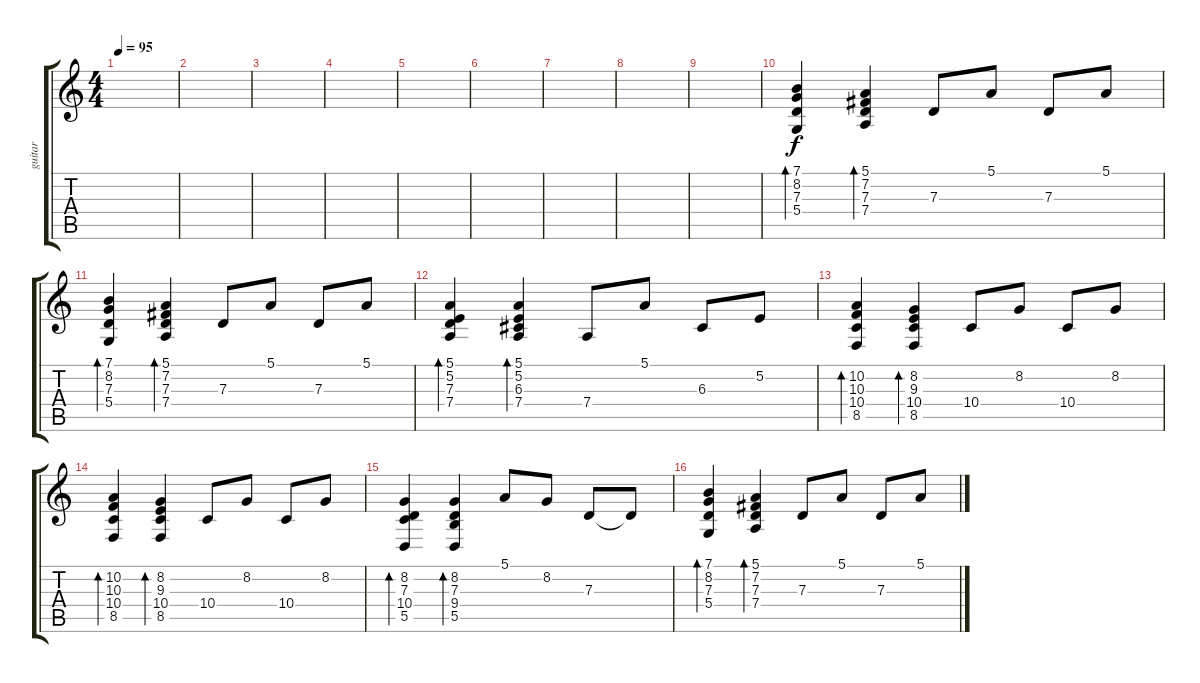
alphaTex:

\track ("guitar" "guitar") {instrument harpsichord}
\staff {score tabs}
\tuning (E4 B3 G3 D3 A2 E2) {hide}
\ts (4 4)
\tempo 95
\clef g2
\ks c
|
|
|
|
|
|
|
|
|
(7.1 8.2 7.3 5.4).4{bd 480} (5.1 7.2 7.3 7.4).4{bd 480} 7.3.8 5.1.8 7.3.8 5.1.8 |
(7.1 8.2 7.3 5.4).4{bd 480} (5.1 7.2 7.3 7.4).4{bd 480} 7.3.8 5.1.8 7.3.8 5.1.8 |
(5.1 5.2 7.3 7.4).4{bd 480} (5.1 5.2 6.3 7.4).4{bd 480} 7.4.8 5.1.8 6.3.8 5.2.8 |
(10.2 10.3 10.4 8.5).4{bd 480} (8.2 9.3 10.4 8.5).4{bd 480} 10.4.8 8.2.8 10.4.8 8.2.8 |
(10.2 10.3 10.4 8.5).4{bd 480} (8.2 9.3 10.4 8.5).4{bd 480} 10.4.8 8.2.8 10.4.8 8.2.8 |
(8.2 7.3 10.4 5.5).4{bd 480} (8.2 7.3 9.4 5.5).4{bd 480} 5.1.8 8.2.8 7.3.8 7.3{t}.8 |
(7.1 8.2 7.3 5.4).4{bd 480} (5.1 7.2 7.3 7.4).4{bd 480} 7.3.8 5.1.8 7.3.8 5.1.8
